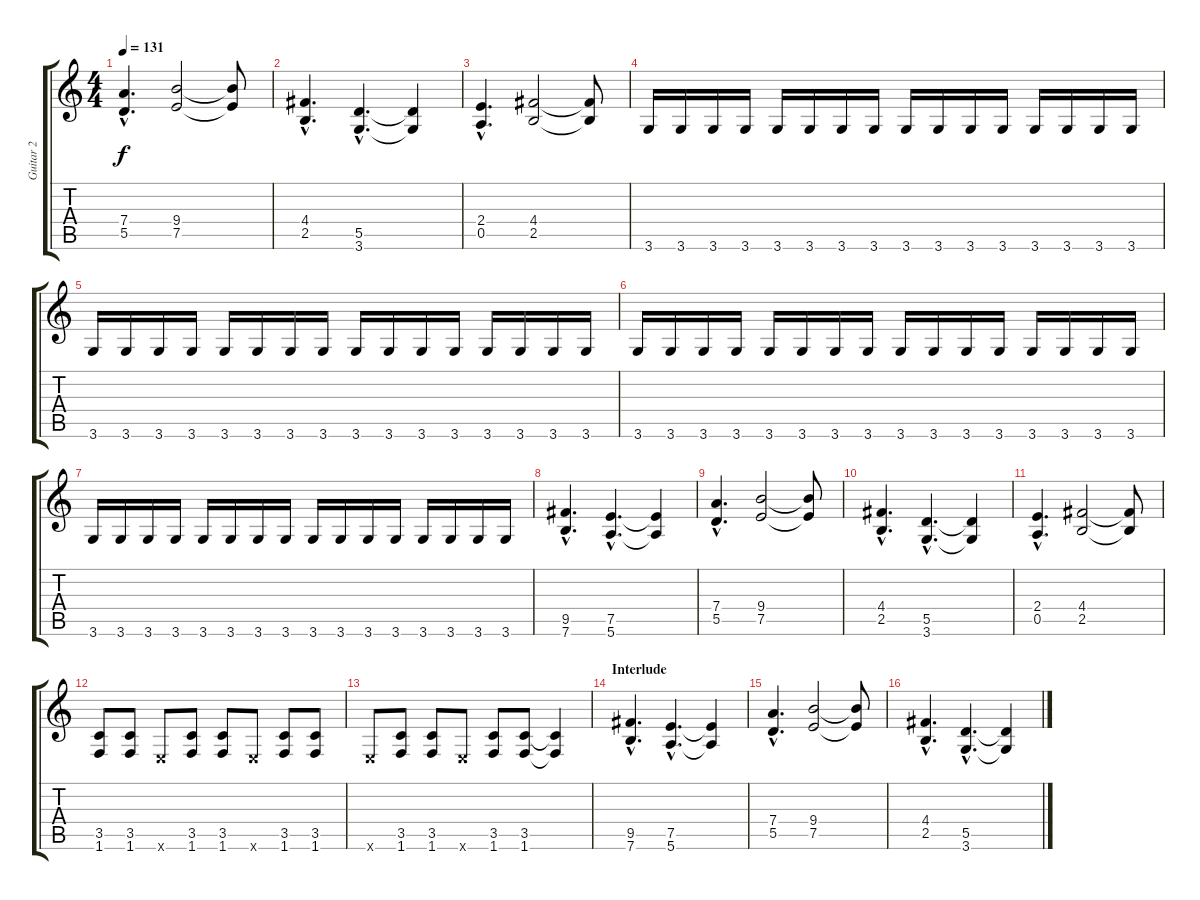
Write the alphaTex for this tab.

\track ("Guitar 2" "Guitar 2") {instrument distortionguitar}
\staff {score tabs}
\tuning (E4 B3 G3 D3 A2 E2) {hide}
\ts (4 4)
\tempo 131
\clef g2
\ks c
(7.4{hac} 5.5{hac}).4{d dy f} (9.4 7.5).2 (9.4{t} 7.5{t}).8 |
(4.4{hac} 2.5{hac}).4{d} (5.5{hac} 3.6{hac}).4{d} (5.5{t} 3.6{t}).4 |
(2.4{hac} 0.5{hac}).4{d} (4.4 2.5).2 (4.4{t} 2.5{t}).8 |
3.6.16 3.6.16 3.6.16 3.6.16 3.6.16 3.6.16 3.6.16 3.6.16 3.6.16 3.6.16 3.6.16 3.6.16 3.6.16 3.6.16 3.6.16 3.6.16 |
3.6.16 3.6.16 3.6.16 3.6.16 3.6.16 3.6.16 3.6.16 3.6.16 3.6.16 3.6.16 3.6.16 3.6.16 3.6.16 3.6.16 3.6.16 3.6.16 |
3.6.16 3.6.16 3.6.16 3.6.16 3.6.16 3.6.16 3.6.16 3.6.16 3.6.16 3.6.16 3.6.16 3.6.16 3.6.16 3.6.16 3.6.16 3.6.16 |
3.6.16 3.6.16 3.6.16 3.6.16 3.6.16 3.6.16 3.6.16 3.6.16 3.6.16 3.6.16 3.6.16 3.6.16 3.6.16 3.6.16 3.6.16 3.6.16 |
(9.5{hac} 7.6{hac}).4{d} (7.5{hac} 5.6{hac}).4{d} (7.5{t} 5.6{t}).4 |
(7.4{hac} 5.5{hac}).4{d} (9.4 7.5).2 (9.4{t} 7.5{t}).8 |
(4.4{hac} 2.5{hac}).4{d} (5.5{hac} 3.6{hac}).4{d} (5.5{t} 3.6{t}).4 |
(2.4{hac} 0.5{hac}).4{d} (4.4 2.5).2 (4.4{t} 2.5{t}).8 |
(3.5 1.6).8 (3.5 1.6).8 0.6{x}.8 (3.5 1.6).8 (3.5 1.6).8 0.6{x}.8 (3.5 1.6).8 (3.5 1.6).8 |
0.6{x}.8 (3.5 1.6).8 (3.5 1.6).8 0.6{x}.8 (3.5 1.6).8 (3.5 1.6).8 (3.5{t} 1.6{t}).4 |
\section ("" "Interlude")
(9.5{hac} 7.6{hac}).4{d} (7.5{hac} 5.6{hac}).4{d} (7.5{t} 5.6{t}).4 |
(7.4{hac} 5.5{hac}).4{d} (9.4 7.5).2 (9.4{t} 7.5{t}).8 |
(4.4{hac} 2.5{hac}).4{d} (5.5{hac} 3.6{hac}).4{d} (5.5{t} 3.6{t}).4
